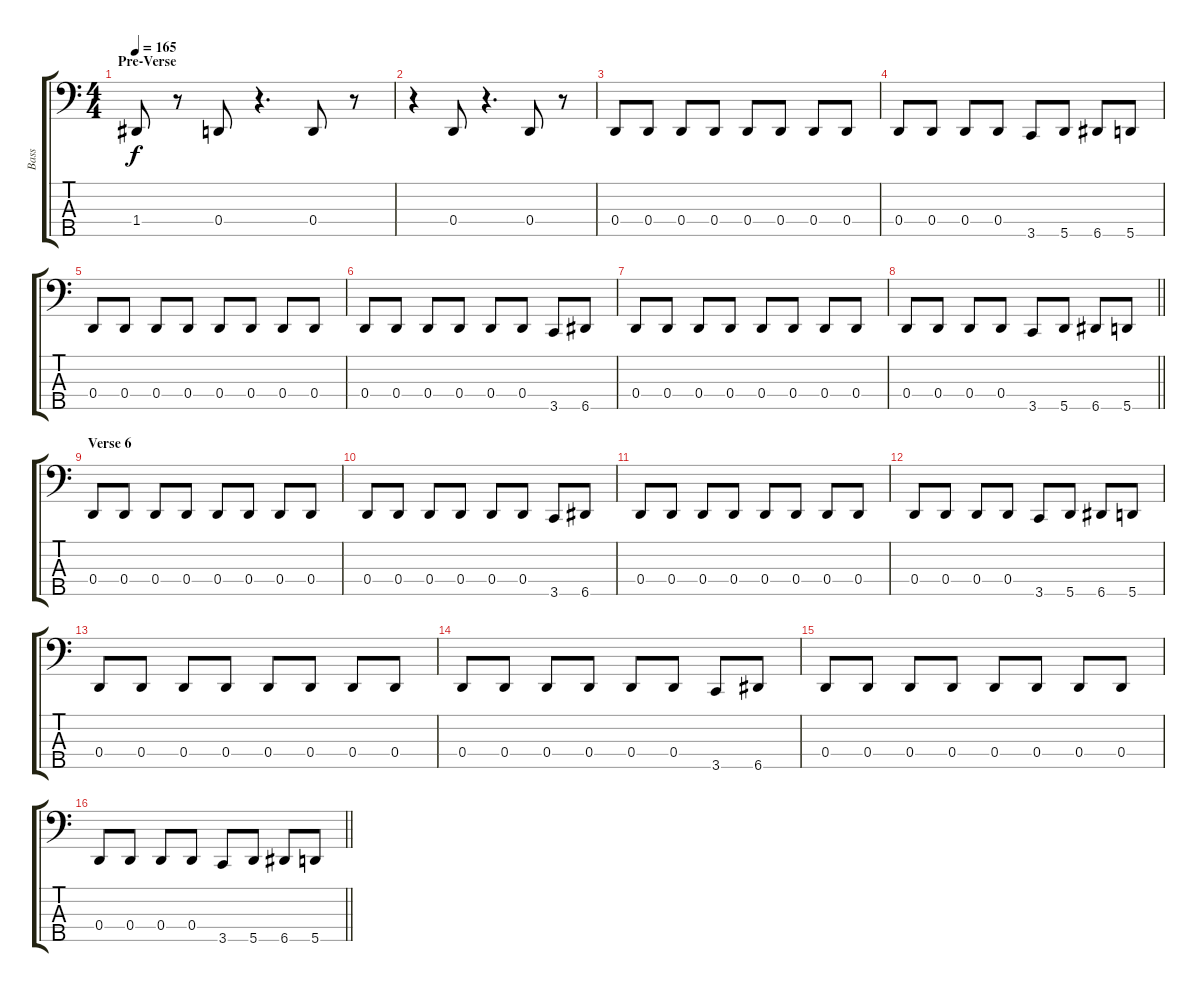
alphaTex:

\track ("Bass" "Bass") {instrument electricbasspick}
\staff {score tabs}
\tuning (F2 C2 G1 D1 A0) {hide}
\ts (4 4)
\section ("" "Pre-Verse")
\tempo 165
\clef f4
\ks c
1.4.8{dy f} r.8 0.4.8 r.4{d} 0.4.8 r.8 |
r.4 0.4.8 r.4{d} 0.4.8 r.8 |
0.4.8 0.4.8 0.4.8 0.4.8 0.4.8 0.4.8 0.4.8 0.4.8 |
0.4.8 0.4.8 0.4.8 0.4.8 3.5.8 5.5.8 6.5.8 5.5.8 |
0.4.8 0.4.8 0.4.8 0.4.8 0.4.8 0.4.8 0.4.8 0.4.8 |
0.4.8 0.4.8 0.4.8 0.4.8 0.4.8 0.4.8 3.5.8 6.5.8 |
0.4.8 0.4.8 0.4.8 0.4.8 0.4.8 0.4.8 0.4.8 0.4.8 |
\barLineRight lightlight
0.4.8 0.4.8 0.4.8 0.4.8 3.5.8 5.5.8 6.5.8 5.5.8 |
\section ("" "Verse 6")
0.4.8 0.4.8 0.4.8 0.4.8 0.4.8 0.4.8 0.4.8 0.4.8 |
0.4.8 0.4.8 0.4.8 0.4.8 0.4.8 0.4.8 3.5.8 6.5.8 |
0.4.8 0.4.8 0.4.8 0.4.8 0.4.8 0.4.8 0.4.8 0.4.8 |
0.4.8 0.4.8 0.4.8 0.4.8 3.5.8 5.5.8 6.5.8 5.5.8 |
0.4.8 0.4.8 0.4.8 0.4.8 0.4.8 0.4.8 0.4.8 0.4.8 |
0.4.8 0.4.8 0.4.8 0.4.8 0.4.8 0.4.8 3.5.8 6.5.8 |
0.4.8 0.4.8 0.4.8 0.4.8 0.4.8 0.4.8 0.4.8 0.4.8 |
\barLineRight lightlight
0.4.8 0.4.8 0.4.8 0.4.8 3.5.8 5.5.8 6.5.8 5.5.8
